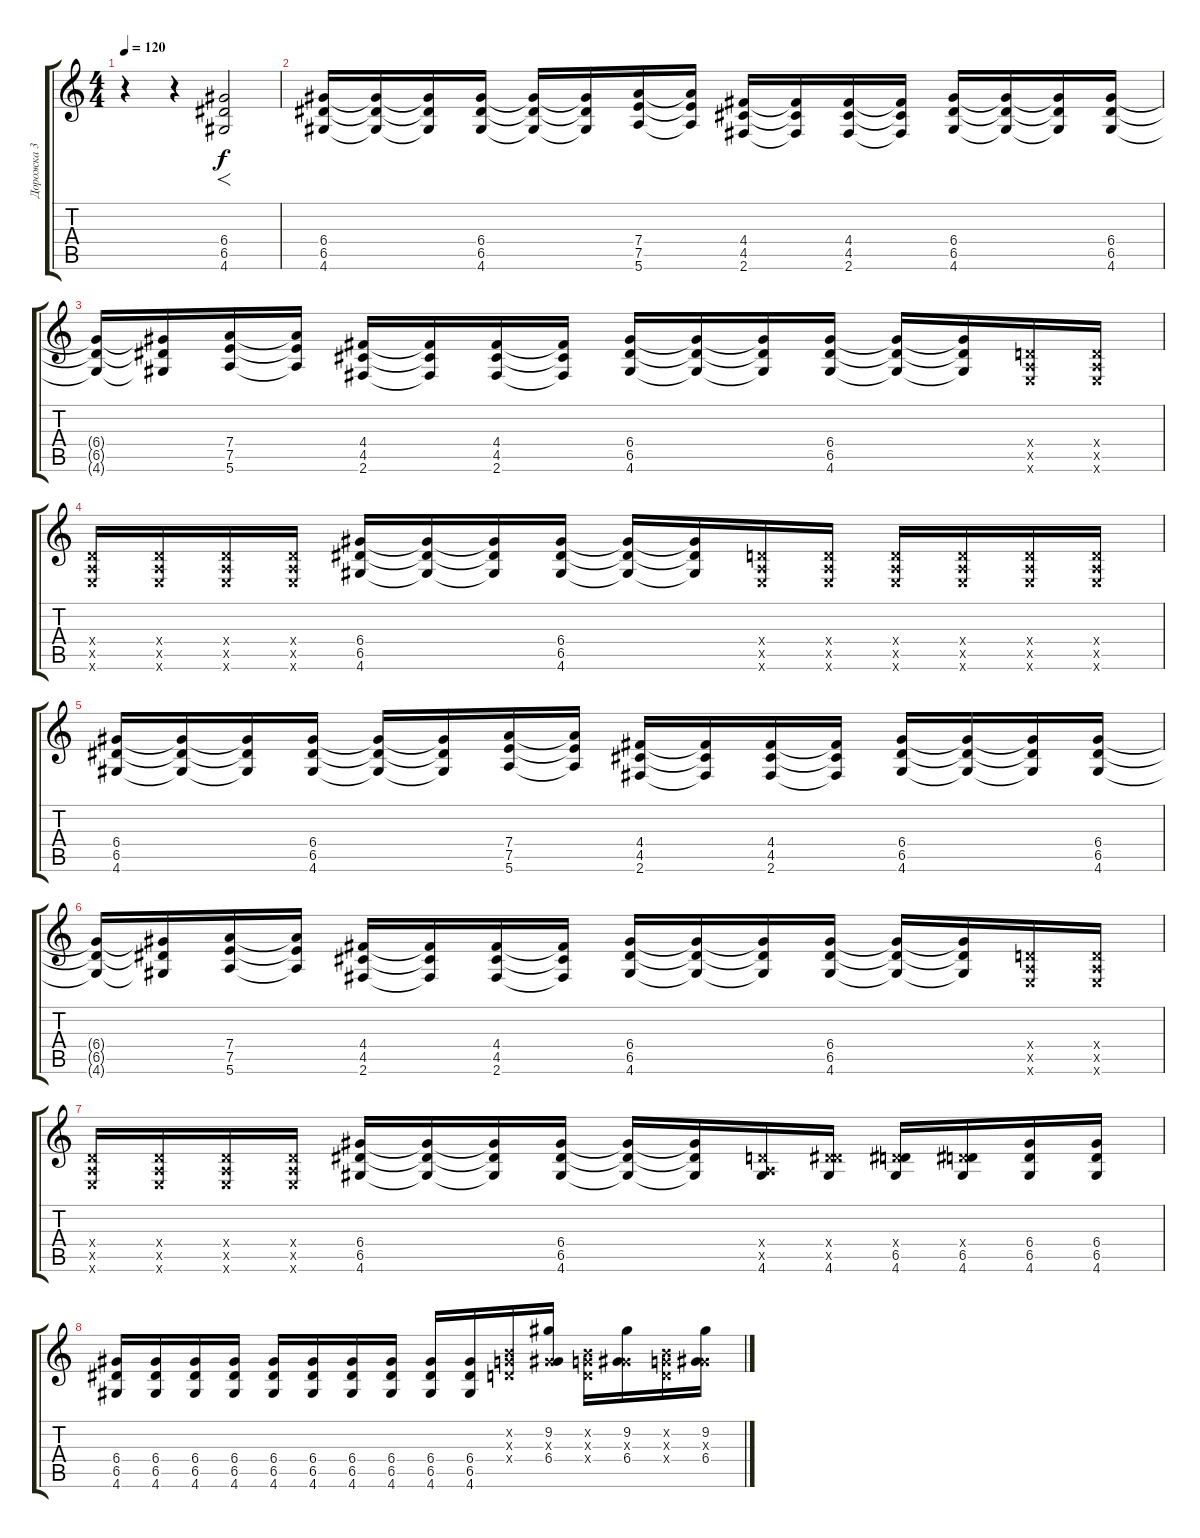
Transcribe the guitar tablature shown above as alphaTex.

\track ("Дорожка 3" "Дорожка 3") {instrument distortionguitar}
\staff {score tabs}
\tuning (E4 B3 G3 D3 A2 E2) {hide}
\ts (4 4)
\tempo 120
\clef g2
\ks c
r.4{dy f} r.4 (6.4 6.5 4.6).2{f} |
(6.4 6.5 4.6).16 (6.4{t} 6.5{t} 4.6{t}).16 (6.4{t} 6.5{t} 4.6{t}).16 (6.4 6.5 4.6).16 (6.4{t} 6.5{t} 4.6{t}).16 (6.4{t} 6.5{t} 4.6{t}).16 (7.4 7.5 5.6).16 (7.4{t} 7.5{t} 5.6{t}).16 (4.4 4.5 2.6).16 (4.4{t} 4.5{t} 2.6{t}).16 (4.4 4.5 2.6).16 (4.4{t} 4.5{t} 2.6{t}).16 (6.4 6.5 4.6).16 (6.4{t} 6.5{t} 4.6{t}).16 (6.4{t} 6.5{t} 4.6{t}).16 (6.4 6.5 4.6).16 |
(6.4{t} 6.5{t} 4.6{t}).16 (6.4{t} 6.5{t} 4.6{t}).16 (7.4 7.5 5.6).16 (7.4{t} 7.5{t} 5.6{t}).16 (4.4 4.5 2.6).16 (4.4{t} 4.5{t} 2.6{t}).16 (4.4 4.5 2.6).16 (4.4{t} 4.5{t} 2.6{t}).16 (6.4 6.5 4.6).16 (6.4{t} 6.5{t} 4.6{t}).16 (6.4{t} 6.5{t} 4.6{t}).16 (6.4 6.5 4.6).16 (6.4{t} 6.5{t} 4.6{t}).16 (6.4{t} 6.5{t} 4.6{t}).16 (0.4{x} 0.5{x} 0.6{x}).16 (0.4{x} 0.5{x} 0.6{x}).16 |
(0.4{x} 0.5{x} 0.6{x}).16 (0.4{x} 0.5{x} 0.6{x}).16 (0.4{x} 0.5{x} 0.6{x}).16 (0.4{x} 0.5{x} 0.6{x}).16 (6.4 6.5 4.6).16 (6.4{t} 6.5{t} 4.6{t}).16 (6.4{t} 6.5{t} 4.6{t}).16 (6.4 6.5 4.6).16 (6.4{t} 6.5{t} 4.6{t}).16 (6.4{t} 6.5{t} 4.6{t}).16 (0.4{x} 0.5{x} 0.6{x}).16 (0.4{x} 0.5{x} 0.6{x}).16 (0.4{x} 0.5{x} 0.6{x}).16 (0.4{x} 0.5{x} 0.6{x}).16 (0.4{x} 0.5{x} 0.6{x}).16 (0.4{x} 0.5{x} 0.6{x}).16 |
(6.4 6.5 4.6).16 (6.4{t} 6.5{t} 4.6{t}).16 (6.4{t} 6.5{t} 4.6{t}).16 (6.4 6.5 4.6).16 (6.4{t} 6.5{t} 4.6{t}).16 (6.4{t} 6.5{t} 4.6{t}).16 (7.4 7.5 5.6).16 (7.4{t} 7.5{t} 5.6{t}).16 (4.4 4.5 2.6).16 (4.4{t} 4.5{t} 2.6{t}).16 (4.4 4.5 2.6).16 (4.4{t} 4.5{t} 2.6{t}).16 (6.4 6.5 4.6).16 (6.4{t} 6.5{t} 4.6{t}).16 (6.4{t} 6.5{t} 4.6{t}).16 (6.4 6.5 4.6).16 |
(6.4{t} 6.5{t} 4.6{t}).16 (6.4{t} 6.5{t} 4.6{t}).16 (7.4 7.5 5.6).16 (7.4{t} 7.5{t} 5.6{t}).16 (4.4 4.5 2.6).16 (4.4{t} 4.5{t} 2.6{t}).16 (4.4 4.5 2.6).16 (4.4{t} 4.5{t} 2.6{t}).16 (6.4 6.5 4.6).16 (6.4{t} 6.5{t} 4.6{t}).16 (6.4{t} 6.5{t} 4.6{t}).16 (6.4 6.5 4.6).16 (6.4{t} 6.5{t} 4.6{t}).16 (6.4{t} 6.5{t} 4.6{t}).16 (0.4{x} 0.5{x} 0.6{x}).16 (0.4{x} 0.5{x} 0.6{x}).16 |
(0.4{x} 0.5{x} 0.6{x}).16 (0.4{x} 0.5{x} 0.6{x}).16 (0.4{x} 0.5{x} 0.6{x}).16 (0.4{x} 0.5{x} 0.6{x}).16 (6.4 6.5 4.6).16 (6.4{t} 6.5{t} 4.6{t}).16 (6.4{t} 6.5{t} 4.6{t}).16 (6.4 6.5 4.6).16 (6.4{t} 6.5{t} 4.6{t}).16 (6.4{t} 6.5{t} 4.6{t}).16 (0.4{x} 0.5{x} 4.6).16 (0.4{x} 6.5{x} 4.6).16 (0.4{x} 6.5 4.6).16 (0.4{x} 6.5 4.6).16 (6.4 6.5 4.6).16 (6.4 6.5 4.6).16 |
(6.4 6.5 4.6).16 (6.4 6.5 4.6).16 (6.4 6.5 4.6).16 (6.4 6.5 4.6).16 (6.4 6.5 4.6).16 (6.4 6.5 4.6).16 (6.4 6.5 4.6).16 (6.4 6.5 4.6).16 (6.4 6.5 4.6).16 (6.4 6.5 4.6).16 (0.2{x} 0.3{x} 0.4{x}).16 (9.2 0.3{x} 6.4).16 (0.2{x} 0.3{x} 0.4{x}).16 (9.2 0.3{x} 6.4).16 (0.2{x} 0.3{x} 0.4{x}).16 (9.2 0.3{x} 6.4).16
